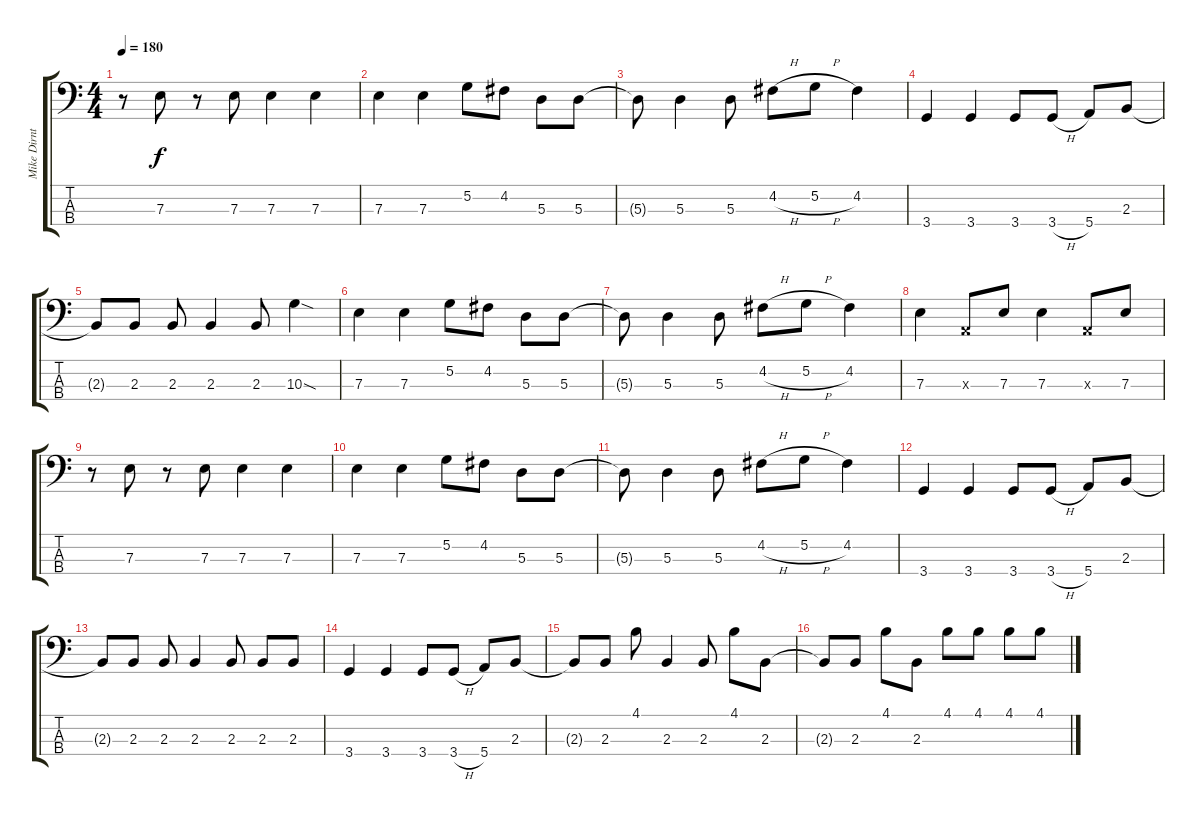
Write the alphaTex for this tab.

\track ("Mike Dirnt" "Mike Dirnt") {instrument electricbasspick}
\staff {score tabs}
\tuning (G2 D2 A1 E1) {hide}
\ts (4 4)
\tempo 180
\clef f4
\ks c
r.8{dy f} 7.3.8 r.8 7.3.8 7.3.4 7.3.4 |
7.3.4 7.3.4 5.2.8 4.2.8 5.3.8 5.3.8 |
5.3{t}.8 5.3.4 5.3.8 4.2{h}.8 5.2{h}.8 4.2.4 |
3.4.4 3.4.4 3.4.8 3.4{h}.8 5.4.8 2.3.8 |
2.3{t}.8 2.3.8 2.3.8 2.3.4 2.3.8 10.3{sod}.4 |
7.3.4 7.3.4 5.2.8 4.2.8 5.3.8 5.3.8 |
5.3{t}.8 5.3.4 5.3.8 4.2{h}.8 5.2{h}.8 4.2.4 |
7.3.4 0.3{x}.8 7.3.8 7.3.4 0.3{x}.8 7.3.8 |
r.8 7.3.8 r.8 7.3.8 7.3.4 7.3.4 |
7.3.4 7.3.4 5.2.8 4.2.8 5.3.8 5.3.8 |
5.3{t}.8 5.3.4 5.3.8 4.2{h}.8 5.2{h}.8 4.2.4 |
3.4.4 3.4.4 3.4.8 3.4{h}.8 5.4.8 2.3.8 |
2.3{t}.8 2.3.8 2.3.8 2.3.4 2.3.8 2.3.8 2.3.8 |
3.4.4 3.4.4 3.4.8 3.4{h}.8 5.4.8 2.3.8 |
2.3{t}.8 2.3.8 4.1.8 2.3.4 2.3.8 4.1.8 2.3.8 |
2.3{t}.8 2.3.8 4.1.8 2.3.8 4.1.8 4.1.8 4.1.8 4.1.8
